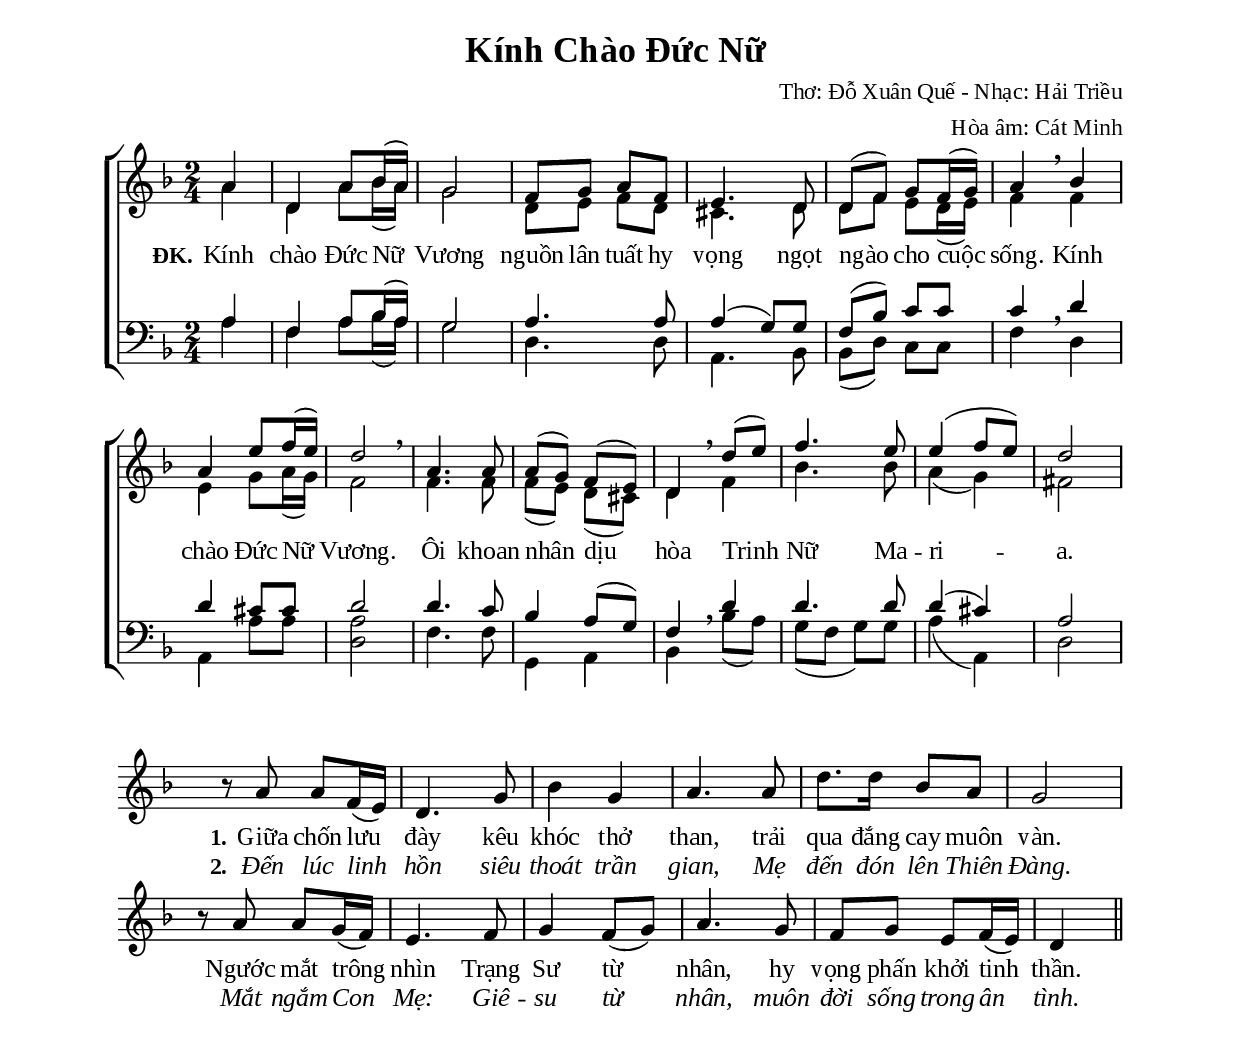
\version "2.20.0"
\include "english.ly"

\header {
  title = "Kính Chào Đức Nữ "
  composer = "Thơ: Đỗ Xuân Quế - Nhạc: Hải Triều"
  arranger = "Hòa âm: Cát Minh"
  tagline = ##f
}

globalSettings = {
  %\set Score.barNumberVisibility = #all-bar-numbers-visible
  \override Score.BarNumber.break-visibility = ##(#f #f #f)
  \key f \major
  \time 2/4
}

verseSettings = {
  \phrasingSlurDashed
}

\paper {
  #(set-paper-size "a4")
  top-margin = 15\mm
  bottom-margin = 15\mm
  left-margin = 20\mm
  right-margin = 20\mm
  indent = #0
  #(define fonts
	 (make-pango-font-tree "Liberation Serif"
	 		       "Liberation Serif"
			       "Liberation Serif"
			       (/ 20 20)))
}

printItalic = { \override LyricText.font-shape = #'italic }

% Soprano chorus music
musicChorusSoprano = \relative c'' {
  \partial 4 a4 |
  d, a'8 bf16 (a) |
  g2 |
  f8 g a f |
  e4. d8 |
  d8 (f) g f16 (g) |
  a4 \breathe bf |
  a e'8 f16 (e) |
  d2 |
  
  
  \breathe
  a4. a8 |
  a8 (g) f (e) |
  d4 \breathe d'8 (e) |
  f4. e8 |
  e4 ( f8 e) |
  d2
}

% Alto chorus music
musicChorusAlto = \relative c'' {
  \partial 4 a4 |
  d, a'8 bf16 (a) |
  g2 |
  d8 e f d |
  cs4. d8 |
  d8 f e d16 (e) |
  f4 f |
  e g8 a16 (g) |
  f2
  
  
  f4. f8 |
  f (e) d (cs) |
  d4 f |
  bf4. bf8 |
  a4 (g) |
  fs2
}

% Tenor chorus music
musicChorusTenor = \relative c' {
  \partial 4 a4 |
  f a8 bf16 (a) |
  g2 |
  a4. a8 |
  a4 (g8) g |
  f (bf) c c |
  c4 \breathe d |
  d cs8 cs |
  d2
  
  
  d4. c8 bf4 a8 (g) |
  f4 \breathe d' |
  d4. d8 |
  d4 (cs) |
  a2
}

% Basso chorus music
musicChorusBasso = \relative c' {
  \partial 4 a4 |
  f a8 bf16 (a) |
  g2 |
  d4. d8 |
  a4. bf8 |
  bf (d) c c |
  f4 d |
  a  a'8 a |
  <a d,>2
  
  
  f4. f8 |
  g,4 a |
  bf bf'8 (a) |
  g8 (f g) g |
  a4 (a,) |
  d2
}

% Verse music
verseMusic = \relative c'' {
  r8 a a f16 (e) |
  d4. g8 |
  bf4 g |
  a4. a8 |
  d8. d16 bf8 a |
  g2 |
  r8 a a g16 (f) |
  e4. f8 |
  g4 f8 (g) |
  a4. g8 |
  f g e f16 (e) |
  d4  \bar "||"
}

% Coda music
codaMusic = \relative c'' {
  
}


% Chorus lyrics
lyricChorus = \lyricmode {
  \set stanza = #"ĐK."
  Kính chào Đức Nữ Vương nguồn lân tuất hy vọng ngọt ngào cho cuộc sống.
  Kính chào Đức Nữ Vương.
  
  Ôi khoan nhân dịu hòa Trinh Nữ Ma -- ri -- a.
}

% Verse lyrics
lyricVerseOne = \lyricmode {
  \set stanza = #"1."
  Giữa chốn lưu đày kêu khóc thở than, trải qua đắng cay muôn vàn.
  Ngước mắt trông nhìn Trạng Sư từ nhân, hy vọng phấn khởi tinh thần.
}

lyricVerseTwo = \lyricmode {
  \set stanza = #"2."
  Đến lúc linh hồn siêu thoát trần gian, Mẹ đến đón lên Thiên Đàng.
  Mắt ngắm Con Mẹ: Giê -- su từ nhân, muôn đời sống trong ân tình.
}

% Layout

\score {
    \new ChoirStaff <<
      \new Staff <<
        \clef "treble"
        \new Voice = "soprano" {
          \voiceOne \globalSettings \stemUp \slurUp \musicChorusSoprano
        }
        \new Voice = "alto" {
          \voiceTwo \globalSettings \stemDown \slurDown \musicChorusAlto
        }
      >>
      \new Lyrics \lyricsto soprano \lyricChorus
      \new Staff <<
        \clef "bass"
        
        \new Voice = "tenor" {
          \voiceOne \globalSettings \stemUp \slurUp \musicChorusTenor
        }
        \new Voice = "basso" {
          \voiceTwo \globalSettings \stemDown \slurDown \musicChorusBasso
        }
      >>
    >>
}

\score {
  \new ChoirStaff <<
  \new Staff = verses <<
    \override Staff.TimeSignature.transparent = ##t
      \new Voice = "verse" {
        \globalSettings \stemNeutral \verseMusic
      }
    >>
    \new Lyrics \lyricsto verse \lyricVerseOne
    \new Lyrics \with \printItalic \lyricsto verse \lyricVerseTwo 
  >>
}

